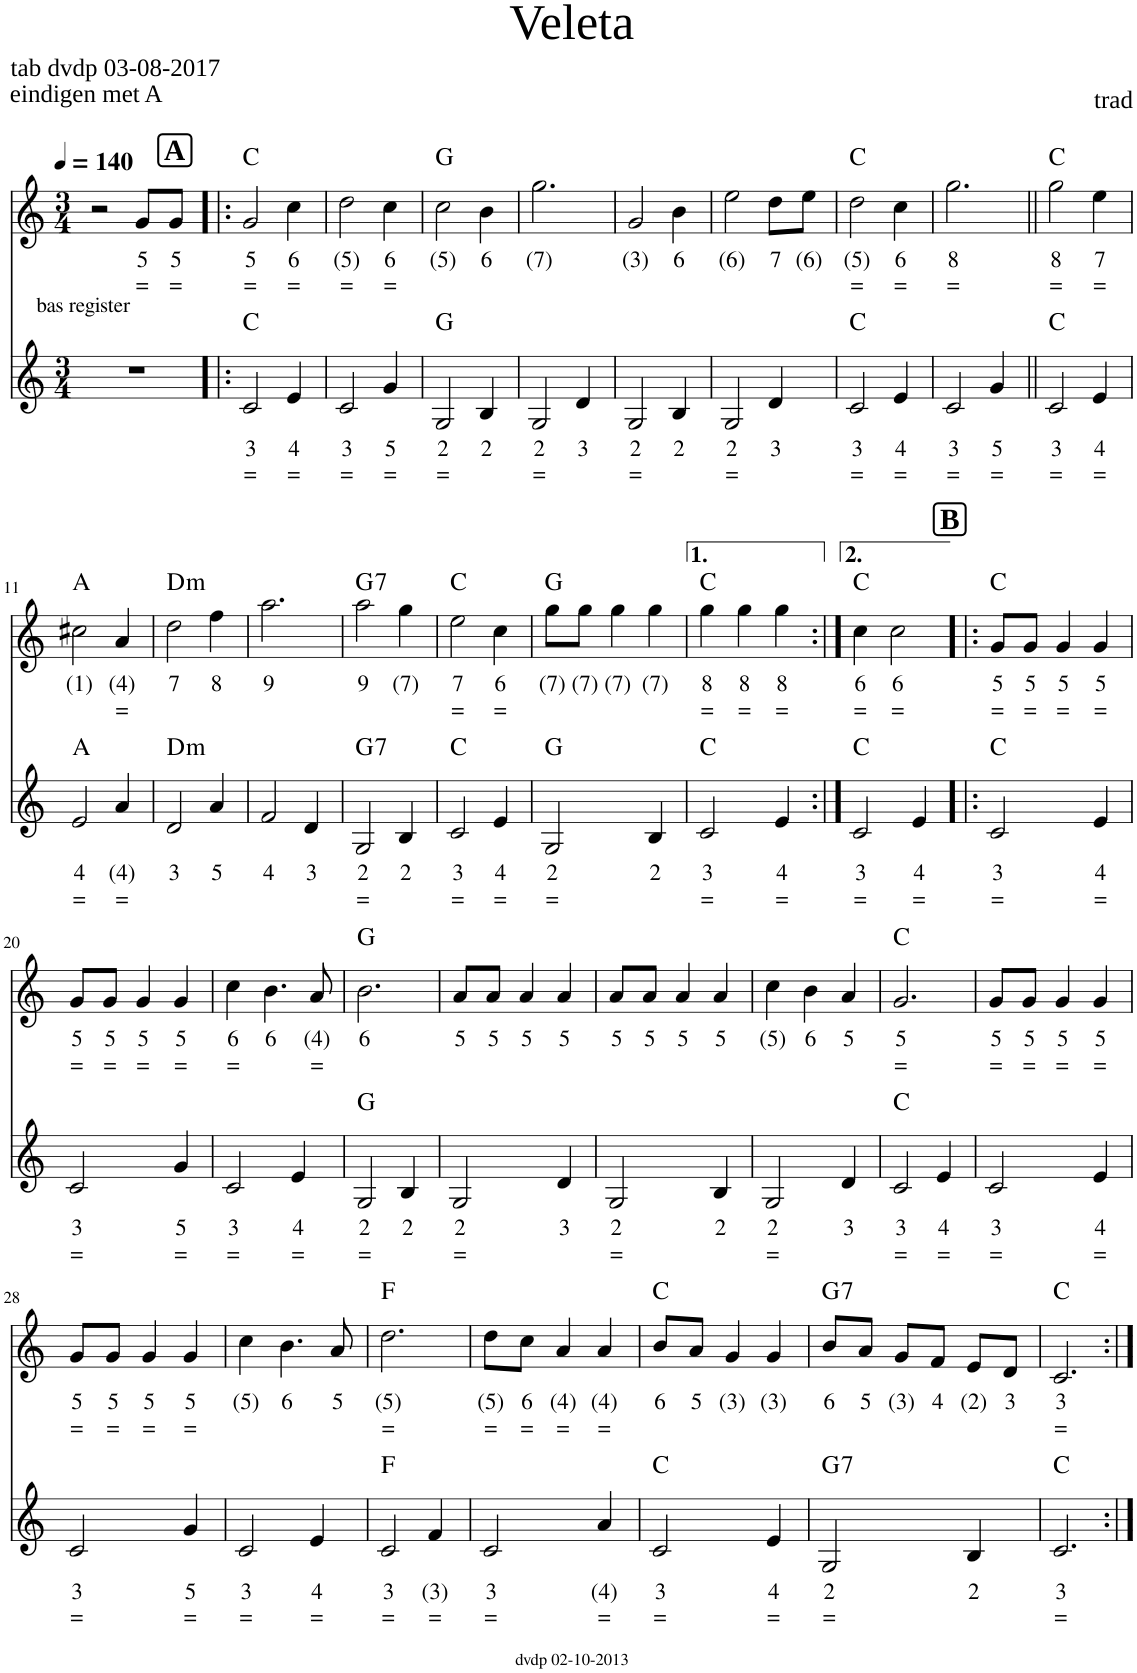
**kern	**text	**text	**kern	**text	**text	**harte
*part2	*part2	*part2	*part1	*part1	*part1	*part1
*staff2	*staff2	*staff2	*staff1	*staff1	*staff1	*
*I"Voice	*	*	*I"Voice	*	*	*
*clefG2	*	*	*clefG2	*	*	*
*k[]	*	*	*k[]	*	*	*
*M3/4	*	*	*M3/4	*	*	*
*MM140	*	*	*MM140	*	*	*
=1	=1	=1	=1	=1	=1	=1
!LO:TX:a:t=bas register	!	!	!	!	!	!
2.r	.	.	2r	.	.	.
!	!	!	!	!LO:LY:b	!LO:LY:b	!
.	.	.	8g/L	5	=	.
!	!	!	!	!LO:LY:b	!LO:LY:b	!
.	.	.	8g/J	5	=	.
!!LO:REH:place=s1:a:B:cj:fs=14:t=A
=2!|:	=2!|:	=2!|:	=2!|:	=2!|:	=2!|:	=2!|:
!	!LO:LY:b	!LO:LY:b	!	!LO:LY:b	!LO:LY:b	!
2c/	3	=	2g/	5	=	C:maj
!	!LO:LY:b	!LO:LY:b	!	!LO:LY:b	!LO:LY:b	!
4e/	4	=	4cc\	6	=	.
=3	=3	=3	=3	=3	=3	=3
!	!LO:LY:b	!LO:LY:b	!	!LO:LY:b	!LO:LY:b	!
2c/	3	=	2dd\	(5)	=	.
!	!LO:LY:b	!LO:LY:b	!	!LO:LY:b	!LO:LY:b	!
4g/	5	=	4cc\	6	=	.
=4	=4	=4	=4	=4	=4	=4
!	!LO:LY:b	!LO:LY:b	!	!LO:LY:b	!	!
2G/	2	=	2cc\	(5)	.	G:maj
!	!LO:LY:b	!	!	!LO:LY:b	!	!
4B/	2	.	4b\	6	.	.
=5	=5	=5	=5	=5	=5	=5
!	!LO:LY:b	!LO:LY:b	!	!LO:LY:b	!	!
2G/	2	=	2.gg\	(7)	.	.
!	!LO:LY:b	!	!	!	!	!
4d/	3	.	.	.	.	.
=6	=6	=6	=6	=6	=6	=6
!	!LO:LY:b	!LO:LY:b	!	!LO:LY:b	!	!
2G/	2	=	2g/	(3)	.	.
!	!LO:LY:b	!	!	!LO:LY:b	!	!
4B/	2	.	4b\	6	.	.
=7	=7	=7	=7	=7	=7	=7
!	!LO:LY:b	!LO:LY:b	!	!LO:LY:b	!	!
2G/	2	=	2ee\	(6)	.	.
!	!LO:LY:b	!	!	!LO:LY:b	!	!
4d/	3	.	8dd\L	7	.	.
!	!	!	!	!LO:LY:b	!	!
.	.	.	8ee\J	(6)	.	.
=8	=8	=8	=8	=8	=8	=8
!	!LO:LY:b	!LO:LY:b	!	!LO:LY:b	!LO:LY:b	!
2c/	3	=	2dd\	(5)	=	C:maj
!	!LO:LY:b	!LO:LY:b	!	!LO:LY:b	!LO:LY:b	!
4e/	4	=	4cc\	6	=	.
=9	=9	=9	=9	=9	=9	=9
!	!LO:LY:b	!LO:LY:b	!	!LO:LY:b	!LO:LY:b	!
2c/	3	=	2.gg\	8	=	.
!	!LO:LY:b	!LO:LY:b	!	!	!	!
4g/	5	=	.	.	.	.
=10||	=10||	=10||	=10||	=10||	=10||	=10||
!	!LO:LY:b	!LO:LY:b	!	!LO:LY:b	!LO:LY:b	!
2c/	3	=	2gg\	8	=	C:maj
!	!LO:LY:b	!LO:LY:b	!	!LO:LY:b	!LO:LY:b	!
4e/	4	=	4ee\	7	=	.
!!LO:LB:g=z
=11	=11	=11	=11	=11	=11	=11
!	!LO:LY:b	!LO:LY:b	!	!LO:LY:b	!	!
2e/	4	=	2cc#X\	(1)	.	A:maj
!	!LO:LY:b	!LO:LY:b	!	!LO:LY:b	!LO:LY:b	!
4a/	(4)	=	4a/	(4)	=	.
=12	=12	=12	=12	=12	=12	=12
!	!LO:LY:b	!	!	!LO:LY:b	!	!LO:H:kt=m
2d/	3	.	2dd\	7	.	D:min
!	!LO:LY:b	!	!	!LO:LY:b	!	!
4a/	5	.	4ff\	8	.	.
=13	=13	=13	=13	=13	=13	=13
!	!LO:LY:b	!	!	!LO:LY:b	!	!
2f/	4	.	2.aa\	9	.	.
!	!LO:LY:b	!	!	!	!	!
4d/	3	.	.	.	.	.
=14	=14	=14	=14	=14	=14	=14
!	!LO:LY:b	!LO:LY:b	!	!LO:LY:b	!	!LO:H:kt=7
2G/	2	=	2aa\	9	.	G:7
!	!LO:LY:b	!	!	!LO:LY:b	!	!
4B/	2	.	4gg\	(7)	.	.
=15	=15	=15	=15	=15	=15	=15
!	!LO:LY:b	!LO:LY:b	!	!LO:LY:b	!LO:LY:b	!
2c/	3	=	2ee\	7	=	C:maj
!	!LO:LY:b	!LO:LY:b	!	!LO:LY:b	!LO:LY:b	!
4e/	4	=	4cc\	6	=	.
=16	=16	=16	=16	=16	=16	=16
!	!LO:LY:b	!LO:LY:b	!	!LO:LY:b	!	!
2G/	2	=	8gg\L	(7)	.	G:maj
!	!	!	!	!LO:LY:b	!	!
.	.	.	8gg\J	(7)	.	.
!	!	!	!	!LO:LY:b	!	!
.	.	.	4gg\	(7)	.	.
!	!LO:LY:b	!	!	!LO:LY:b	!	!
4B/	2	.	4gg\	(7)	.	.
=17	=17	=17	=17	=17	=17	=17
!	!LO:LY:b	!LO:LY:b	!	!LO:LY:b	!LO:LY:b	!
2c/	3	=	4gg\	8	=	C:maj
!	!	!	!	!LO:LY:b	!LO:LY:b	!
.	.	.	4gg\	8	=	.
!	!LO:LY:b	!LO:LY:b	!	!LO:LY:b	!LO:LY:b	!
4e/	4	=	4gg\	8	=	.
=18:|!	=18:|!	=18:|!	=18:|!	=18:|!	=18:|!	=18:|!
!	!LO:LY:b	!LO:LY:b	!	!LO:LY:b	!LO:LY:b	!
2c/	3	=	4cc\	6	=	C:maj
!	!	!	!	!LO:LY:b	!LO:LY:b	!
.	.	.	2cc\	6	=	.
!	!LO:LY:b	!LO:LY:b	!	!	!	!
4e/	4	=	.	.	.	.
!!LO:REH:place=s1:a:B:cj:fs=14:t=B
=19!|:	=19!|:	=19!|:	=19!|:	=19!|:	=19!|:	=19!|:
!	!LO:LY:b	!LO:LY:b	!	!LO:LY:b	!LO:LY:b	!
2c/	3	=	8g/L	5	=	C:maj
!	!	!	!	!LO:LY:b	!LO:LY:b	!
.	.	.	8g/J	5	=	.
!	!	!	!	!LO:LY:b	!LO:LY:b	!
.	.	.	4g/	5	=	.
!	!LO:LY:b	!LO:LY:b	!	!LO:LY:b	!LO:LY:b	!
4e/	4	=	4g/	5	=	.
!!LO:LB:g=z
=20	=20	=20	=20	=20	=20	=20
!	!LO:LY:b	!LO:LY:b	!	!LO:LY:b	!LO:LY:b	!
2c/	3	=	8g/L	5	=	.
!	!	!	!	!LO:LY:b	!LO:LY:b	!
.	.	.	8g/J	5	=	.
!	!	!	!	!LO:LY:b	!LO:LY:b	!
.	.	.	4g/	5	=	.
!	!LO:LY:b	!LO:LY:b	!	!LO:LY:b	!LO:LY:b	!
4g/	5	=	4g/	5	=	.
=21	=21	=21	=21	=21	=21	=21
!	!LO:LY:b	!LO:LY:b	!	!LO:LY:b	!LO:LY:b	!
2c/	3	=	4cc\	6	=	.
!	!	!	!	!LO:LY:b	!	!
.	.	.	4.b\	6	.	.
!	!LO:LY:b	!LO:LY:b	!	!	!	!
4e/	4	=	.	.	.	.
!	!	!	!	!LO:LY:b	!LO:LY:b	!
.	.	.	8a/	(4)	=	.
=22	=22	=22	=22	=22	=22	=22
!	!LO:LY:b	!LO:LY:b	!	!LO:LY:b	!	!
2G/	2	=	2.b\	6	.	G:maj
!	!LO:LY:b	!	!	!	!	!
4B/	2	.	.	.	.	.
=23	=23	=23	=23	=23	=23	=23
!	!LO:LY:b	!LO:LY:b	!	!LO:LY:b	!	!
2G/	2	=	8a/L	5	.	.
!	!	!	!	!LO:LY:b	!	!
.	.	.	8a/J	5	.	.
!	!	!	!	!LO:LY:b	!	!
.	.	.	4a/	5	.	.
!	!LO:LY:b	!	!	!LO:LY:b	!	!
4d/	3	.	4a/	5	.	.
=24	=24	=24	=24	=24	=24	=24
!	!LO:LY:b	!LO:LY:b	!	!LO:LY:b	!	!
2G/	2	=	8a/L	5	.	.
!	!	!	!	!LO:LY:b	!	!
.	.	.	8a/J	5	.	.
!	!	!	!	!LO:LY:b	!	!
.	.	.	4a/	5	.	.
!	!LO:LY:b	!	!	!LO:LY:b	!	!
4B/	2	.	4a/	5	.	.
=25	=25	=25	=25	=25	=25	=25
!	!LO:LY:b	!LO:LY:b	!	!LO:LY:b	!	!
2G/	2	=	4cc\	(5)	.	.
!	!	!	!	!LO:LY:b	!	!
.	.	.	4b\	6	.	.
!	!LO:LY:b	!	!	!LO:LY:b	!	!
4d/	3	.	4a/	5	.	.
=26	=26	=26	=26	=26	=26	=26
!	!LO:LY:b	!LO:LY:b	!	!LO:LY:b	!LO:LY:b	!
2c/	3	=	2.g/	5	=	C:maj
!	!LO:LY:b	!LO:LY:b	!	!	!	!
4e/	4	=	.	.	.	.
=27	=27	=27	=27	=27	=27	=27
!	!LO:LY:b	!LO:LY:b	!	!LO:LY:b	!LO:LY:b	!
2c/	3	=	8g/L	5	=	.
!	!	!	!	!LO:LY:b	!LO:LY:b	!
.	.	.	8g/J	5	=	.
!	!	!	!	!LO:LY:b	!LO:LY:b	!
.	.	.	4g/	5	=	.
!	!LO:LY:b	!LO:LY:b	!	!LO:LY:b	!LO:LY:b	!
4e/	4	=	4g/	5	=	.
!!LO:LB:g=z
=28	=28	=28	=28	=28	=28	=28
!	!LO:LY:b	!LO:LY:b	!	!LO:LY:b	!LO:LY:b	!
2c/	3	=	8g/L	5	=	.
!	!	!	!	!LO:LY:b	!LO:LY:b	!
.	.	.	8g/J	5	=	.
!	!	!	!	!LO:LY:b	!LO:LY:b	!
.	.	.	4g/	5	=	.
!	!LO:LY:b	!LO:LY:b	!	!LO:LY:b	!LO:LY:b	!
4g/	5	=	4g/	5	=	.
=29	=29	=29	=29	=29	=29	=29
!	!LO:LY:b	!LO:LY:b	!	!LO:LY:b	!	!
2c/	3	=	4cc\	(5)	.	.
!	!	!	!	!LO:LY:b	!	!
.	.	.	4.b\	6	.	.
!	!LO:LY:b	!LO:LY:b	!	!	!	!
4e/	4	=	.	.	.	.
!	!	!	!	!LO:LY:b	!	!
.	.	.	8a/	5	.	.
=30	=30	=30	=30	=30	=30	=30
!	!LO:LY:b	!LO:LY:b	!	!LO:LY:b	!LO:LY:b	!
2c/	3	=	2.dd\	(5)	=	F:maj
!	!LO:LY:b	!LO:LY:b	!	!	!	!
4f/	(3)	=	.	.	.	.
=31	=31	=31	=31	=31	=31	=31
!	!LO:LY:b	!LO:LY:b	!	!LO:LY:b	!LO:LY:b	!
2c/	3	=	8dd\L	(5)	=	.
!	!	!	!	!LO:LY:b	!LO:LY:b	!
.	.	.	8cc\J	6	=	.
!	!	!	!	!LO:LY:b	!LO:LY:b	!
.	.	.	4a/	(4)	=	.
!	!LO:LY:b	!LO:LY:b	!	!LO:LY:b	!LO:LY:b	!
4a/	(4)	=	4a/	(4)	=	.
=32	=32	=32	=32	=32	=32	=32
!	!LO:LY:b	!LO:LY:b	!	!LO:LY:b	!	!
2c/	3	=	8b/L	6	.	C:maj
!	!	!	!	!LO:LY:b	!	!
.	.	.	8a/J	5	.	.
!	!	!	!	!LO:LY:b	!	!
.	.	.	4g/	(3)	.	.
!	!LO:LY:b	!LO:LY:b	!	!LO:LY:b	!	!
4e/	4	=	4g/	(3)	.	.
=33	=33	=33	=33	=33	=33	=33
!	!LO:LY:b	!LO:LY:b	!	!LO:LY:b	!	!LO:H:kt=7
2G/	2	=	8b/L	6	.	G:7
!	!	!	!	!LO:LY:b	!	!
.	.	.	8a/J	5	.	.
!	!	!	!	!LO:LY:b	!	!
.	.	.	8g/L	(3)	.	.
!	!	!	!	!LO:LY:b	!	!
.	.	.	8f/J	4	.	.
!	!LO:LY:b	!	!	!LO:LY:b	!	!
4B/	2	.	8e/L	(2)	.	.
!	!	!	!	!LO:LY:b	!	!
.	.	.	8d/J	3	.	.
=34	=34	=34	=34	=34	=34	=34
!	!LO:LY:b	!LO:LY:b	!	!LO:LY:b	!LO:LY:b	!
2.c/	3	=	2.c/	3	=	C:maj
=:|!	=:|!	=:|!	=:|!	=:|!	=:|!	=:|!
*-	*-	*-	*-	*-	*-	*-
